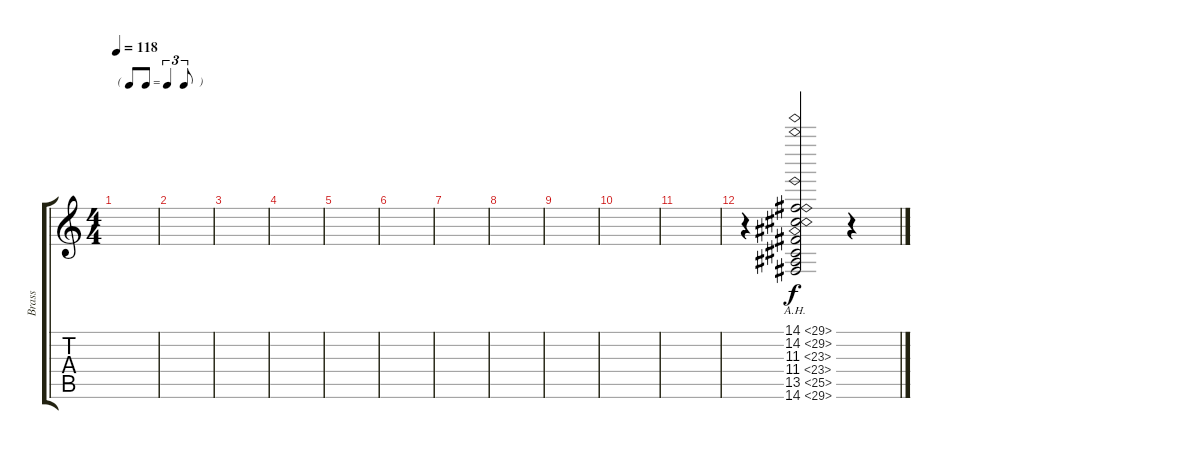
\track ("Brass" "Brass") {instrument synthbrass1}
\staff {score tabs}
\tuning (E4 B3 G3 D3 A2 E2) {hide}
\ts (4 4)
\tf triplet8th
\tempo 118
\clef g2
\ks c
|
|
|
|
|
|
|
|
|
|
|
r.4 (14.1{ah 15} 14.2{ah 15} 11.3{ah 12} 11.4{ah 12} 13.5{ah 12} 14.6{ah 15}).2 r.4
